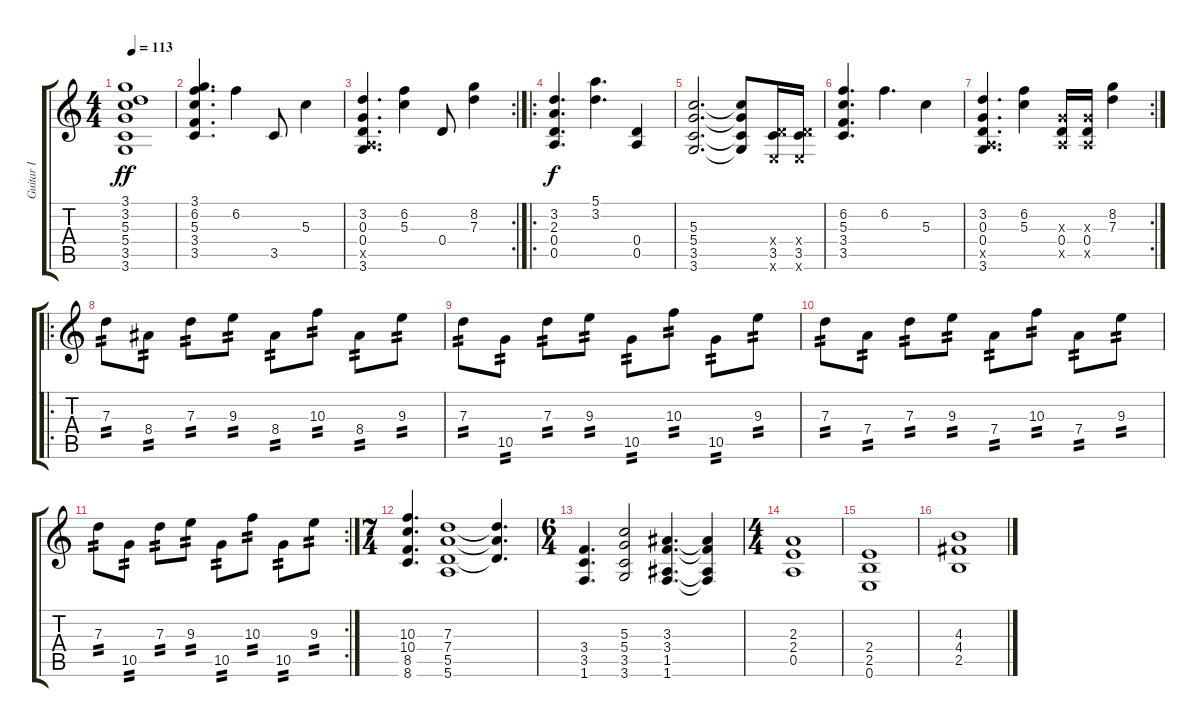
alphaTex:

\track ("Guitar I" "Guitar I") {instrument distortionguitar}
\staff {score tabs}
\tuning (E4 B3 G3 D3 A2 E2) {hide}
\ts (4 4)
\tempo 113
\clef g2
\ks c
(3.1 3.2 5.3 5.4 3.5 3.6).1{dy ff} |
(3.1 6.2 5.3 3.4 3.5).4{d} 6.2.4 3.5.8 5.3.4 |
\rc 2
(3.2 0.3 0.4 0.5{x} 3.6).4{d} (6.2 5.3).4 0.4.8 (8.2 7.3).4 |
\ro
(3.2 2.3 0.4 0.5).4{d dy f volume 12 balance 6 instrument distortionguitar} (5.1 3.2).4{d} (0.4 0.5).4 |
(5.3 5.4 3.5 3.6).2{d} (5.3{t} 5.4{t} 3.5{t} 3.6{t}).8 (0.4{x} 3.5 0.6{x}).16 (0.4{x} 3.5 0.6{x}).16 |
(6.2 5.3 3.4 3.5).4{d} 6.2.4{d} 5.3.4 |
\rc 2
(3.2 0.3 0.4 0.5{x} 3.6).4{d} (6.2 5.3).4 (0.3{x} 0.4 0.5{x}).16 (0.3{x} 0.4 0.5{x}).16 (8.2 7.3).4 |
\ro
7.3.8{tp 2} 8.4.8{tp 2} 7.3.8{tp 2} 9.3.8{tp 2} 8.4.8{tp 2} 10.3.8{tp 2} 8.4.8{tp 2} 9.3.8{tp 2} |
7.3.8{tp 2} 10.5.8{tp 2} 7.3.8{tp 2} 9.3.8{tp 2} 10.5.8{tp 2} 10.3.8{tp 2} 10.5.8{tp 2} 9.3.8{tp 2} |
7.3.8{tp 2} 7.4.8{tp 2} 7.3.8{tp 2} 9.3.8{tp 2} 7.4.8{tp 2} 10.3.8{tp 2} 7.4.8{tp 2} 9.3.8{tp 2} |
\rc 2
7.3.8{tp 2} 10.5.8{tp 2} 7.3.8{tp 2} 9.3.8{tp 2} 10.5.8{tp 2} 10.3.8{tp 2} 10.5.8{tp 2} 9.3.8{tp 2} |
\ts (7 4)
(10.3 10.4 8.5 8.6).4{d volume 12 balance 6 instrument distortionguitar} (7.3 7.4 5.5 5.6).1 (7.3{t} 7.4{t} 5.5{t}).4{d} |
\ts (6 4)
(3.4 3.5 1.6).4{d} (5.3 5.4 3.5 3.6).2 (3.3 3.4 1.5 1.6).4{d} (3.3{t} 3.4{t} 1.5{t} 1.6{t}).4 |
\ts (4 4)
(2.3 2.4 0.5).1 |
(2.4 2.5 0.6).1 |
(4.3 4.4 2.5).1
